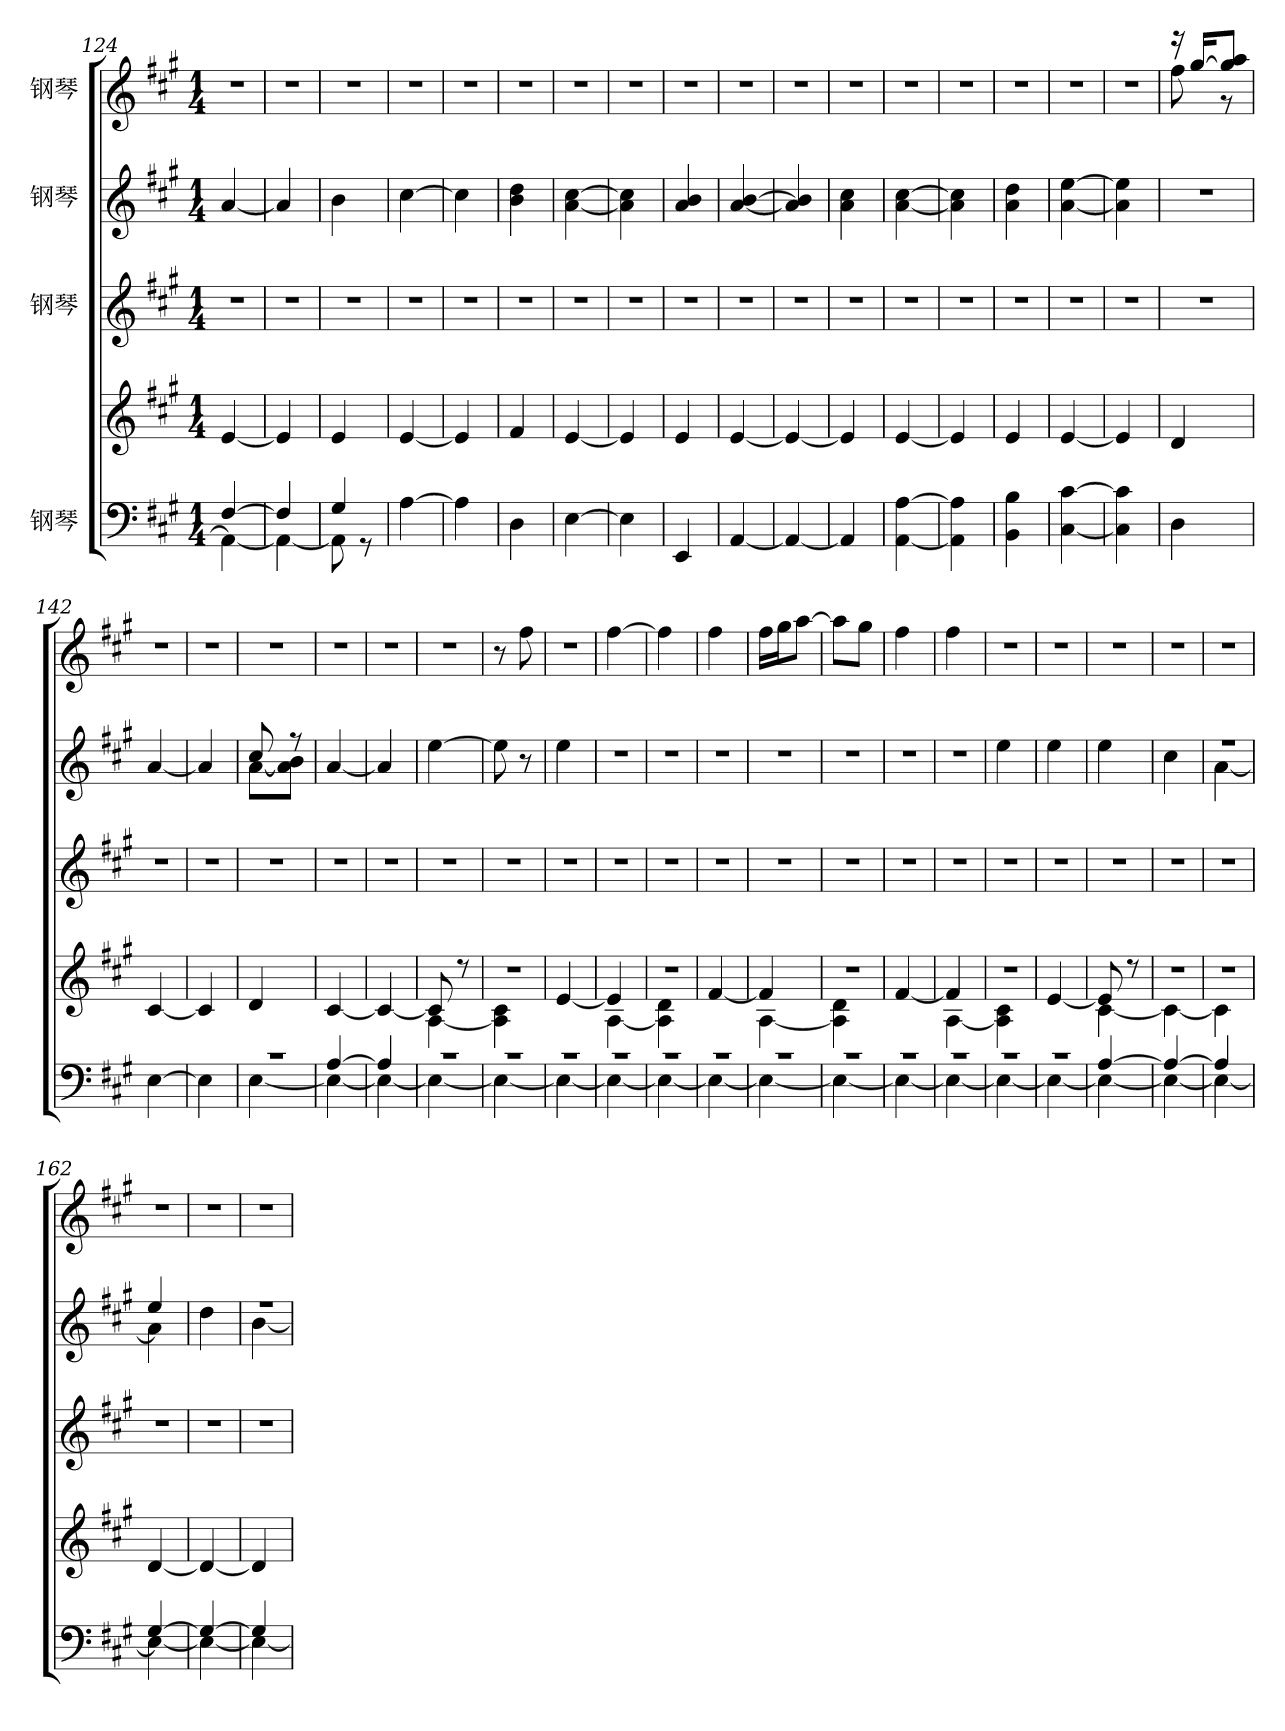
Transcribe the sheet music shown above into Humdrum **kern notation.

**kern	**kern	**kern	**kern	**kern
*part4	*part4	*part3	*part2	*part1
*staff5	*staff4	*staff3	*staff2	*staff1
*I"钢琴	*	*I"钢琴	*I"钢琴	*I"钢琴
*clefF4	*clefG2	*clefG2	*clefG2	*clefG2
*k[f#c#g#]	*k[f#c#g#]	*k[f#c#g#]	*k[f#c#g#]	*k[f#c#g#]
*M1/4	*M1/4	*M1/4	*M1/4	*M1/4
=124	=124	=124	=124	=124
*^	*	*	*	*
[4F#/	4AA\_	[4e/	4r	[4a/	4r
=125	=125	=125	=125	=125	=125
4F#/]	4AA\_	4e/]	4r	4a/]	4r
!!LO:LB:g=z
=126	=126	=126	=126	=126	=126
4G#/	8AA\]	4e/	4r	4b\	4r
.	8r	.	.	.	.
*v	*v	*	*	*	*
=127	=127	=127	=127	=127
[4A\	[4e/	4r	[4cc#\	4r
=128	=128	=128	=128	=128
4A\]	4e/]	4r	4cc#\]	4r
=129	=129	=129	=129	=129
4D\	4f#/	4r	4b\ 4dd\	4r
=130	=130	=130	=130	=130
[4E\	[4e/	4r	[4a\ [4cc#\	4r
=131	=131	=131	=131	=131
4E\]	4e/]	4r	4a\] 4cc#\]	4r
=132	=132	=132	=132	=132
4EE/	4e/	4r	4a/ 4b/	4r
=133	=133	=133	=133	=133
[4AA/	[4e/	4r	[4a/ [4b/	4r
=134	=134	=134	=134	=134
4AA/_	4e/_	4r	4a/] 4b/]	4r
=135	=135	=135	=135	=135
4AA/]	4e/]	4r	4a\ 4cc#\	4r
=136	=136	=136	=136	=136
[4AA\ [4A\	[4e/	4r	[4a\ [4cc#\	4r
=137	=137	=137	=137	=137
4AA\] 4A\]	4e/]	4r	4a\] 4cc#\]	4r
=138	=138	=138	=138	=138
4BB\ 4B\	4e/	4r	4a\ 4dd\	4r
=139	=139	=139	=139	=139
[4C#\ [4c#\	[4e/	4r	[4a\ [4ee\	4r
=140	=140	=140	=140	=140
4C#\] 4c#\]	4e/]	4r	4a\] 4ee\]	4r
!!LO:PB:g=z
=141	=141	=141	=141	=141
*	*	*	*	*^
4D\	4d/	4r	4r	16r	8ff#\
.	.	.	.	[16gg#/KL	.
.	.	.	.	8gg#/] 8aa/J	8r
*	*	*	*	*v	*v
=142	=142	=142	=142	=142
[4E\	[4c#/	4r	[4a/	4r
=143	=143	=143	=143	=143
4E\]	4c#/]	4r	4a/]	4r
=144	=144	=144	=144	=144
*^	*	*	*^	*
4r	[4E\	4d/	4r	8cc#/	[8a\L	4r
.	.	.	.	8r	8a\] 8b\J	.
*	*	*	*	*v	*v	*
=145	=145	=145	=145	=145	=145
[4A/	4E\_	[4c#/	4r	[4a/	4r
=146	=146	=146	=146	=146	=146
4A/]	4E\_	4c#/_	4r	4a/]	4r
=147	=147	=147	=147	=147	=147
*	*	*^	*	*	*
4r	4E\_	8c#/]	[4A\	4r	[4ee\	4r
.	.	8r	.	.	.	.
=148	=148	=148	=148	=148	=148	=148
4r	4E\_	4r	4A\] 4c#\	4r	8ee\]	8r
.	.	.	.	.	8r	8ff#\
*	*	*v	*v	*	*	*
=149	=149	=149	=149	=149	=149
4r	4E\_	[4e/	4r	4ee\	4r
=150	=150	=150	=150	=150	=150
*	*	*^	*	*	*
4r	4E\_	4e/]	[4A\	4r	4r	[4ff#\
=151	=151	=151	=151	=151	=151	=151
4r	4E\_	4r	4A\] 4d\	4r	4r	4ff#\]
*	*	*v	*v	*	*	*
=152	=152	=152	=152	=152	=152
4r	4E\_	[4f#/	4r	4r	4ff#\
!!LO:LB:g=z
=153	=153	=153	=153	=153	=153
*	*	*^	*	*	*
4r	4E\_	4f#/]	[4A\	4r	4r	16ff#\LL
.	.	.	.	.	.	16gg#\J
.	.	.	.	.	.	[8aa\J
=154	=154	=154	=154	=154	=154	=154
4r	4E\_	4r	4A\] 4d\	4r	4r	8aa\L]
.	.	.	.	.	.	8gg#\J
*	*	*v	*v	*	*	*
=155	=155	=155	=155	=155	=155
4r	4E\_	[4f#/	4r	4r	4ff#\
=156	=156	=156	=156	=156	=156
*	*	*^	*	*	*
4r	4E\_	4f#/]	[4A\	4r	4r	4ff#\
=157	=157	=157	=157	=157	=157	=157
4r	4E\_	4r	4A\] 4c#\	4r	4ee\	4r
*	*	*v	*v	*	*	*
=158	=158	=158	=158	=158	=158
4r	4E\_	[4e/	4r	4ee\	4r
=159	=159	=159	=159	=159	=159
*	*	*^	*	*	*
[4A/	4E\_	8e/]	[4c#\	4r	4ee\	4r
.	.	8r	.	.	.	.
=160	=160	=160	=160	=160	=160	=160
4A/_	4E\_	4r	4c#\_	4r	4cc#\	4r
=161	=161	=161	=161	=161	=161	=161
*	*	*	*	*	*^	*
4A/]	4E\_	4r	4c#\]	4r	4r	[4a\	4r
*	*	*v	*v	*	*	*	*
=162	=162	=162	=162	=162	=162	=162
[4G#/	4E\_	[4d/	4r	4ee/	4a\]	4r
*	*	*	*	*v	*v	*
=163	=163	=163	=163	=163	=163
4G#/_	4E\_	4d/_	4r	4dd\	4r
=164	=164	=164	=164	=164	=164
*	*	*	*	*^	*
4G#/]	4E\_	4d/]	4r	4r	[4b\	4r
*v	*v	*	*	*v	*v	*
=	=	=	=	=
*-	*-	*-	*-	*-
